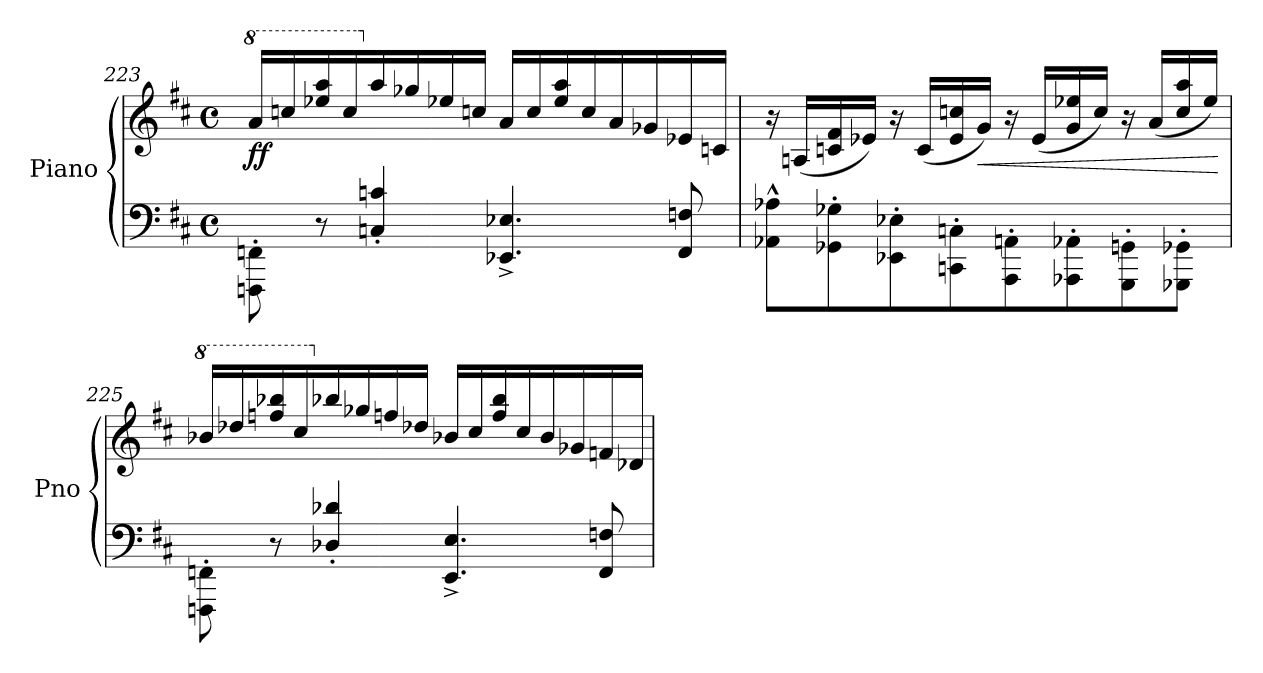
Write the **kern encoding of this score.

**kern	**kern	**dynam
*part1	*part1	*part1
*staff2	*staff1	*staff1/2
*I"Piano	*	*
*I'Pno	*	*
*clefF4	*clefG2	*
*k[f#c#]	*k[f#c#]	*
*M4/4	*M4/4	*
*met(c)	*met(c)	*
*	*8va	*
=223	=223	=223
!	!	!LO:DY:b
8FFFn\' 8FFn\'	16aa/LL	ff
.	16cccn/	.
8r	16eee-X/ 16aaa/	.
.	16ccc/	.
*	*X8va	*
4Cn/' 4cn/'	16aa/	.
.	16gg-X/	.
.	16ee-X/	.
.	16ccn/JJ	.
4.EE-X/^ 4.E-X/^	16a/LL	.
.	16cc/	.
.	16ee-/ 16aa/	.
.	16cc/	.
.	16a/	.
.	16g-X/	.
8FF/ 8Fn/	16e-X/	.
.	16cn/JJ	.
!!LO:LB:g=z
=224	=224	=224
8AA-X\^^ 8A-X\^^L	16r	.
.	(<16An/LL	.
8GG-X\' 8G-X\'	16cn/ 16f#/	.
.	16e-X/JJ)	.
8EE-X\' 8E-X\'	16r	.
.	(<16c/LL	.
8CCn\' 8Cn\'	16e-/ 16ccn/	.
!	!	!LO:HP:b
.	16g/JJ)	<
8AAA\' 8AAn\'	16r	.
.	(<16e-/LL	.
8AAA-X\' 8AA-X\'	16g/ 16ee-X/	.
.	16cc/JJ)	.
8GGG\' 8GGn\'	16r	.
.	(<16a/LL	.
8GGG-X\' 8GG-X\'J	16cc/ 16aa/	.
.	16ee-/JJ)	.
.	.	[
=225	=225	=225
*	*8va	*
!	!	!LO:DY:b
8FFFn\' 8FFn\'	16bb-X/LL	other-dynamics
.	16ddd-X/	.
8r	16fffn/ 16bbb-X/	.
.	16ccc#/	.
*	*X8va	*
4D-X/' 4d-X/'	16bb-X/	.
.	16gg-X/	.
.	16ffn/	.
.	16dd-X/JJ	.
4.EE/^ 4.E/^	16b-X/LL	.
.	16cc#/	.
.	16ff/ 16bb-/	.
.	16cc#/	.
.	16b-/	.
.	16g-X/	.
8FF/ 8Fn/	16fn/	.
.	16d-X/JJ	.
=	=	=
*-	*-	*-
